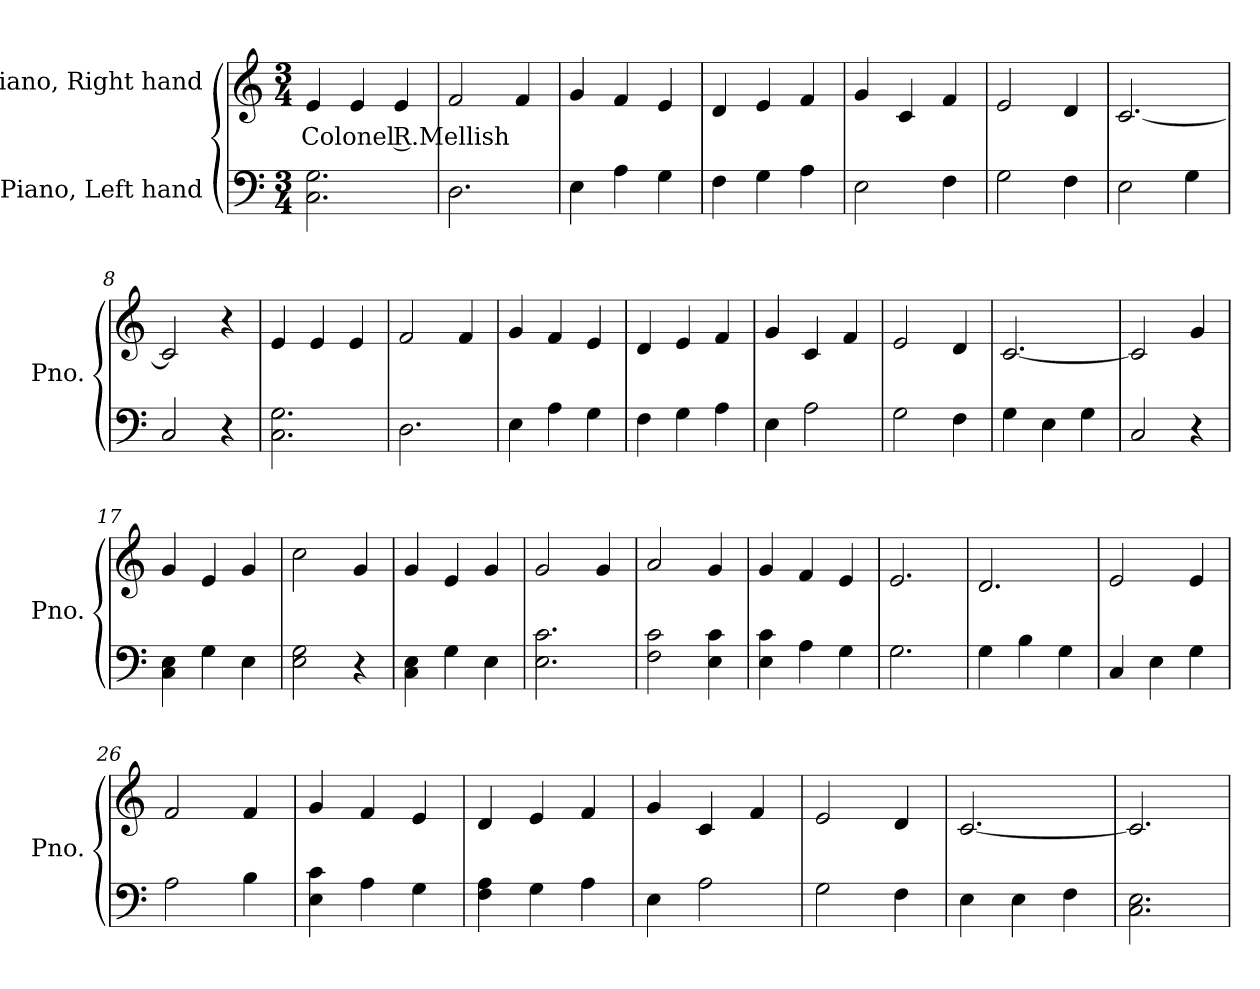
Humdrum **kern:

**kern	**kern	**text
*part2	*part1	*part1
*staff2	*staff1	*staff1
*I"Piano, Left hand	*I"Piano, Right hand	*
*I'Pno.	*I'Pno.	*
*clefF4	*clefG2	*
*k[]	*k[]	*
*M3/4	*M3/4	*
*MM100	*MM100	*
=1	=1	=1
!	!	!LO:LY:b
2.C\ 2.G\	4e/	Colonel R.Mellish
.	4e/	.
.	4e/	.
=2	=2	=2
2.D\	2f/	.
.	4f/	.
=3	=3	=3
4E\	4g/	.
4A\	4f/	.
4G\	4e/	.
=4	=4	=4
4F\	4d/	.
4G\	4e/	.
4A\	4f/	.
=5	=5	=5
2E\	4g/	.
.	4c/	.
4F\	4f/	.
=6	=6	=6
2G\	2e/	.
4F\	4d/	.
=7	=7	=7
2E\	[2.c/	.
4G\	.	.
!!LO:LB:g=z
=8	=8	=8
2C/	2c/]	.
4r	4r	.
=9	=9	=9
2.C\ 2.G\	4e/	.
.	4e/	.
.	4e/	.
=10	=10	=10
2.D\	2f/	.
.	4f/	.
=11	=11	=11
4E\	4g/	.
4A\	4f/	.
4G\	4e/	.
=12	=12	=12
4F\	4d/	.
4G\	4e/	.
4A\	4f/	.
=13	=13	=13
4E\	4g/	.
2A\	4c/	.
.	4f/	.
=14	=14	=14
2G\	2e/	.
4F\	4d/	.
=15	=15	=15
4G\	[2.c/	.
4E\	.	.
4G\	.	.
=16	=16	=16
2C/	2c/]	.
4r	4g/	.
=17	=17	=17
4C\ 4E\	4g/	.
4G\	4e/	.
4E\	4g/	.
=18	=18	=18
2E\ 2G\	2cc\	.
4r	4g/	.
!!LO:LB:g=z
=19	=19	=19
4C\ 4E\	4g/	.
4G\	4e/	.
4E\	4g/	.
=20	=20	=20
2.E\ 2.c\	2g/	.
.	4g/	.
=21	=21	=21
2F\ 2c\	2a/	.
4E\ 4c\	4g/	.
=22	=22	=22
4E\ 4c\	4g/	.
4A\	4f/	.
4G\	4e/	.
=23	=23	=23
2.G\	2.e/	.
=24	=24	=24
4G\	2.d/	.
4B\	.	.
4G\	.	.
=25	=25	=25
4C/	2e/	.
4E\	.	.
4G\	4e/	.
=26	=26	=26
2A\	2f/	.
4B\	4f/	.
=27	=27	=27
4E\ 4c\	4g/	.
4A\	4f/	.
4G\	4e/	.
=28	=28	=28
4F\ 4A\	4d/	.
4G\	4e/	.
4A\	4f/	.
=29	=29	=29
4E\	4g/	.
2A\	4c/	.
.	4f/	.
!!LO:LB:g=z
=30	=30	=30
2G\	2e/	.
4F\	4d/	.
=31	=31	=31
4E\	[2.c/	.
4E\	.	.
4F\	.	.
=32	=32	=32
2.C\ 2.E\	2.c/]	.
=	=	=
*-	*-	*-
